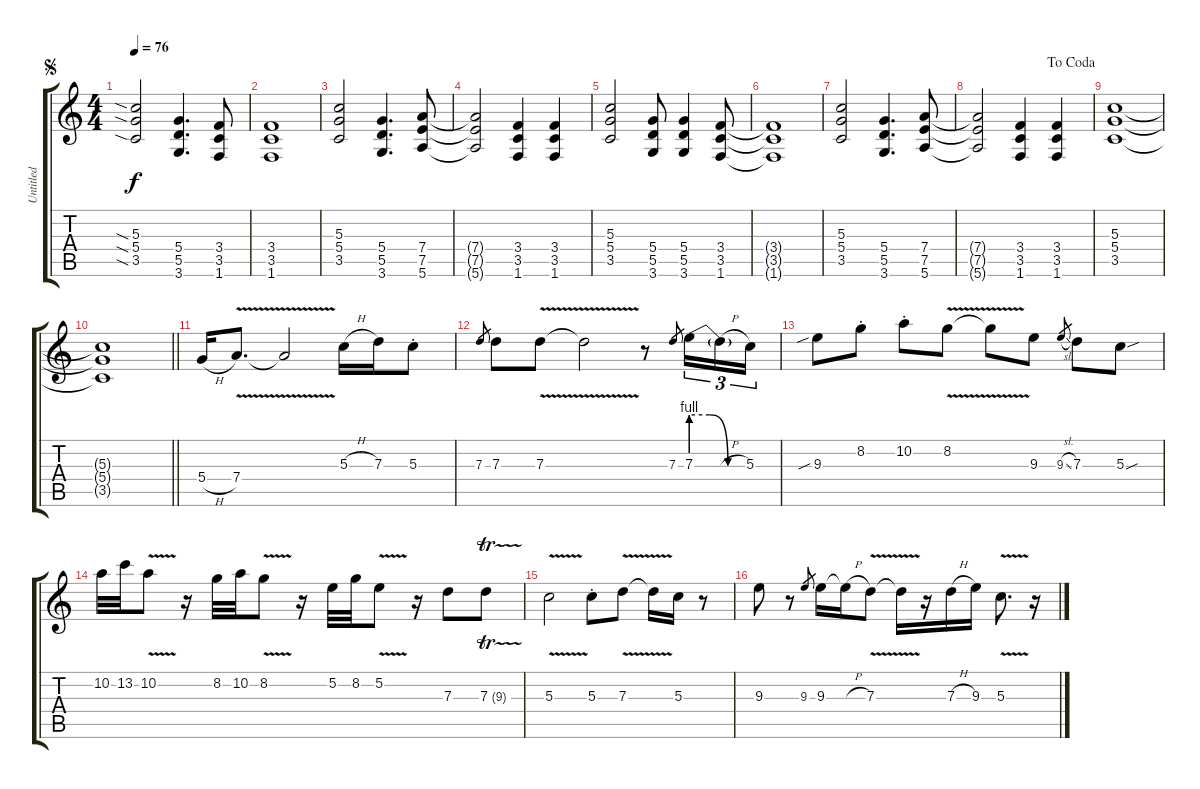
\track ("Untitled" "Untitled") {instrument distortionguitar}
\staff {score tabs}
\tuning (E4 B3 G3 D3 A2 E2) {hide}
\ts (4 4)
\jump segno
\tempo 76
\clef g2
\ks c
(5.3{sia} 5.4{sia} 3.5{sia}).2{dy f} (5.4 5.5 3.6).4{d} (3.4 3.5 1.6).8 |
(3.4 3.5 1.6).1 |
(5.3 5.4 3.5).2 (5.4 5.5 3.6).4{d} (7.4 7.5 5.6).8 |
(7.4{t} 7.5{t} 5.6{t}).2 (3.4 3.5 1.6).4 (3.4 3.5 1.6).4 |
(5.3 5.4 3.5).2 (5.4 5.5 3.6).8 (5.4 5.5 3.6).4 (3.4 3.5 1.6).8 |
(3.4{t} 3.5{t} 1.6{t}).1 |
(5.3 5.4 3.5).2 (5.4 5.5 3.6).4{d} (7.4 7.5 5.6).8 |
\jump dacoda
(7.4{t} 7.5{t} 5.6{t}).2 (3.4 3.5 1.6).4 (3.4 3.5 1.6).4 |
(5.3 5.4 3.5).1 |
\barLineRight lightlight
(5.3{t} 5.4{t} 3.5{t}).1 |
5.4{h}.16 7.4{v}.8{d} 7.4{v t}.2 5.3{h}.16 7.3.16 5.3{st}.8 |
7.3.8{gr} 7.3.8 7.3{v}.8 7.3{v t}.2 r.8 7.3.8{gr} 7.3{be (custom 0 4 20 4 40 0 60 0)}.16{tu (3 2)} 7.3{h t}.16{tu (3 2)} 5.3.16{tu (3 2)} |
9.3{sib}.8 8.2{st}.8 10.2{st}.8 8.2{v}.8 8.2{v t}.8 9.3.8 9.3{sl}.8{gr} 7.3.8 5.3{sou}.8 |
10.2.32 13.2.32 10.2{v}.8 r.16 8.2.32 10.2.32 8.2{v}.8 r.16 5.2.32 8.2.32 5.2{v}.8 r.16 7.3.8 7.3{tr (9 32)}.8 |
5.3{v}.2 5.3{st}.8 7.3{v}.8 7.3{v t}.16 5.3.16 r.8 |
9.3.8 r.8 9.3.8{gr} 9.3.16 9.3{h t}.16 7.3{v}.8 7.3{v t}.16 r.16 7.3{h}.16 9.3.16 5.3{v}.8{d} r.16
